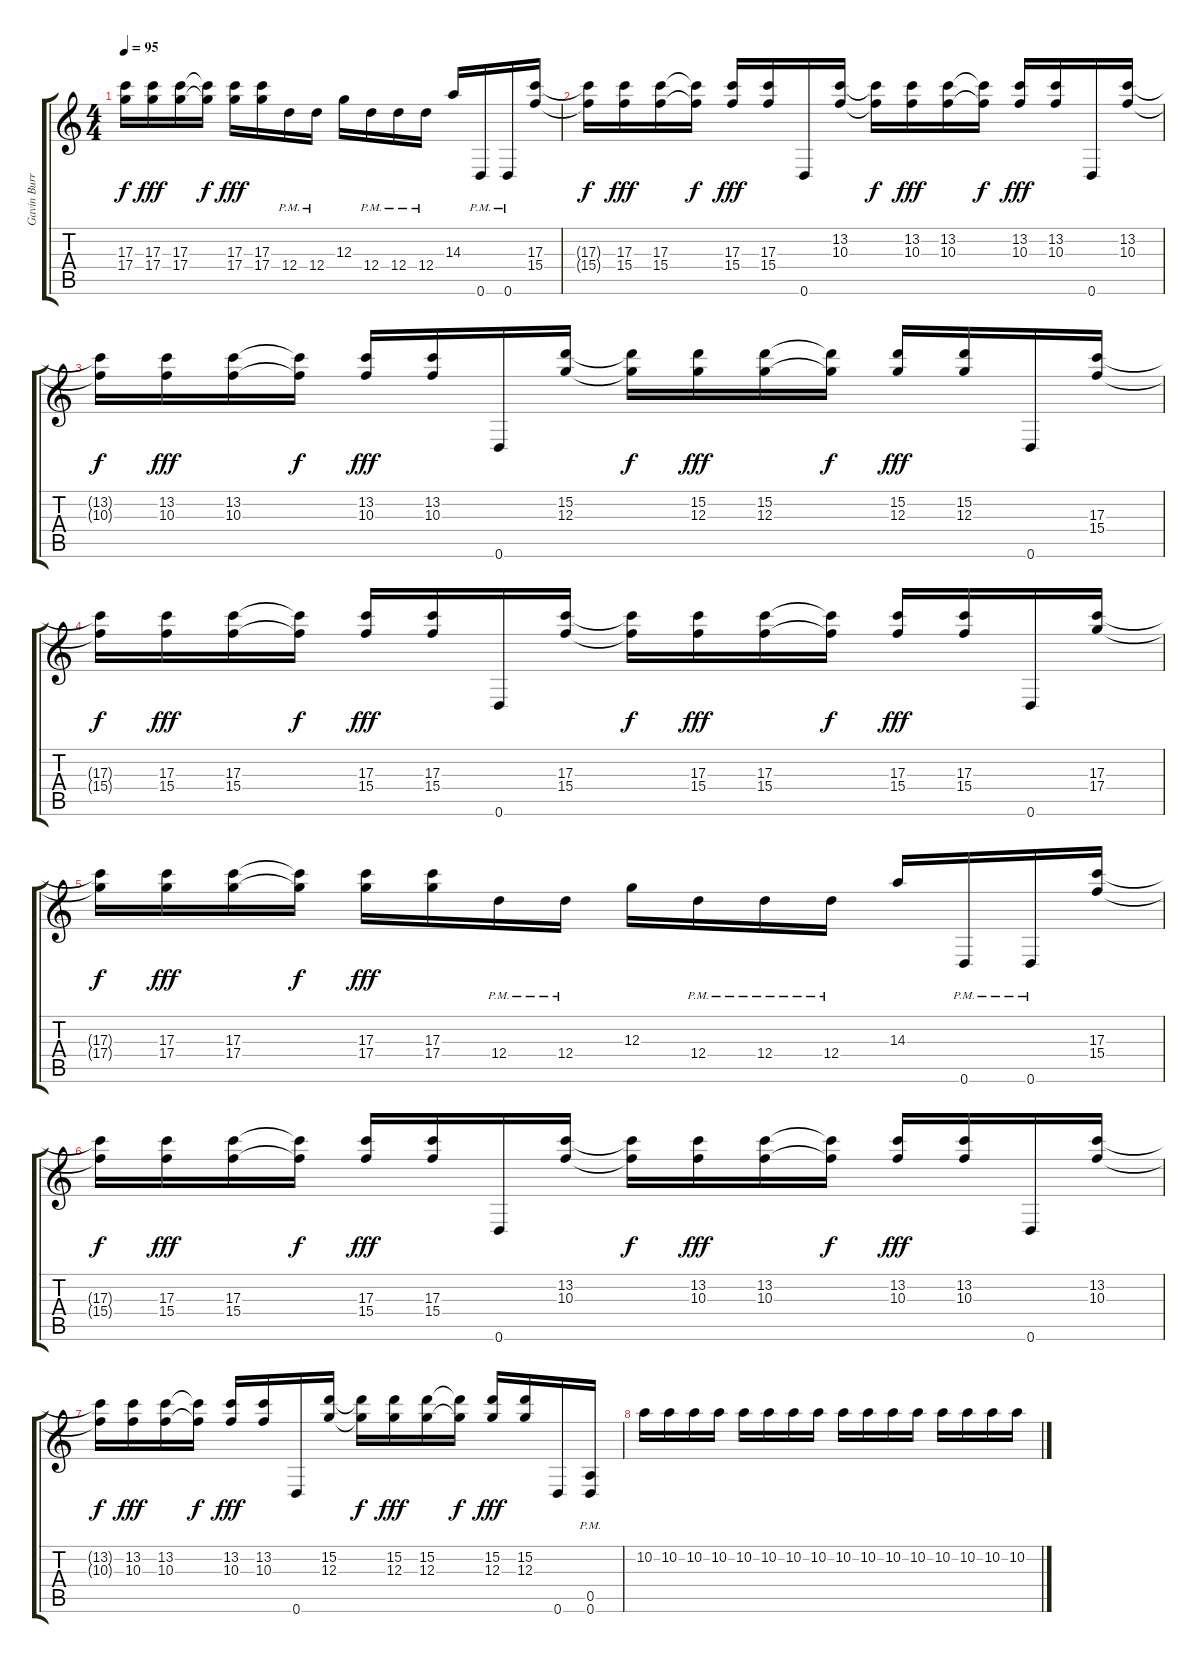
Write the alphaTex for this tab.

\track ("Gavin Burrough" "Gavin Burr") {instrument distortionguitar}
\staff {score tabs}
\tuning (E4 B3 G3 D3 A2 D2) {hide}
\ts (4 4)
\tempo 95
\clef g2
\ks c
(17.3{t} 17.4{t}).16{dy f} (17.3 17.4).16{dy fff} (17.3 17.4).16 (17.3{t} 17.4{t}).16{dy f} (17.3 17.4).16{dy fff} (17.3 17.4).16 12.4{pm}.16 12.4{pm}.16 12.3.16 12.4{pm}.16 12.4{pm}.16 12.4{pm}.16 14.3.16 0.6{pm}.16 0.6{pm}.16 (17.3 15.4).16 |
(17.3{t} 15.4{t}).16{dy f} (17.3 15.4).16{dy fff} (17.3 15.4).16 (17.3{t} 15.4{t}).16{dy f} (17.3 15.4).16{dy fff} (17.3 15.4).16 0.6.16 (13.2 10.3).16 (13.2{t} 10.3{t}).16{dy f} (13.2 10.3).16{dy fff} (13.2 10.3).16 (13.2{t} 10.3{t}).16{dy f} (13.2 10.3).16{dy fff} (13.2 10.3).16 0.6.16 (13.2 10.3).16 |
(13.2{t} 10.3{t}).16{dy f} (13.2 10.3).16{dy fff} (13.2 10.3).16 (13.2{t} 10.3{t}).16{dy f} (13.2 10.3).16{dy fff} (13.2 10.3).16 0.6.16 (15.2 12.3).16 (15.2{t} 12.3{t}).16{dy f} (15.2 12.3).16{dy fff} (15.2 12.3).16 (15.2{t} 12.3{t}).16{dy f} (15.2 12.3).16{dy fff} (15.2 12.3).16 0.6.16 (17.3 15.4).16 |
(17.3{t} 15.4{t}).16{dy f} (17.3 15.4).16{dy fff} (17.3 15.4).16 (17.3{t} 15.4{t}).16{dy f} (17.3 15.4).16{dy fff} (17.3 15.4).16 0.6.16 (17.3 15.4).16 (17.3{t} 15.4{t}).16{dy f} (17.3 15.4).16{dy fff} (17.3 15.4).16 (17.3{t} 15.4{t}).16{dy f} (17.3 15.4).16{dy fff} (17.3 15.4).16 0.6.16 (17.3 17.4).16 |
(17.3{t} 17.4{t}).16{dy f} (17.3 17.4).16{dy fff} (17.3 17.4).16 (17.3{t} 17.4{t}).16{dy f} (17.3 17.4).16{dy fff} (17.3 17.4).16 12.4{pm}.16 12.4{pm}.16 12.3.16 12.4{pm}.16 12.4{pm}.16 12.4{pm}.16 14.3.16 0.6{pm}.16 0.6{pm}.16 (17.3 15.4).16 |
(17.3{t} 15.4{t}).16{dy f} (17.3 15.4).16{dy fff} (17.3 15.4).16 (17.3{t} 15.4{t}).16{dy f} (17.3 15.4).16{dy fff} (17.3 15.4).16 0.6.16 (13.2 10.3).16 (13.2{t} 10.3{t}).16{dy f} (13.2 10.3).16{dy fff} (13.2 10.3).16 (13.2{t} 10.3{t}).16{dy f} (13.2 10.3).16{dy fff} (13.2 10.3).16 0.6.16 (13.2 10.3).16 |
(13.2{t} 10.3{t}).16{dy f} (13.2 10.3).16{dy fff} (13.2 10.3).16 (13.2{t} 10.3{t}).16{dy f} (13.2 10.3).16{dy fff} (13.2 10.3).16 0.6.16 (15.2 12.3).16 (15.2{t} 12.3{t}).16{dy f} (15.2 12.3).16{dy fff} (15.2 12.3).16 (15.2{t} 12.3{t}).16{dy f} (15.2 12.3).16{dy fff} (15.2 12.3).16 0.6.16 (0.5{pm} 0.6{pm}).16 |
10.2.16 10.2.16 10.2.16 10.2.16 10.2.16 10.2.16 10.2.16 10.2.16 10.2.16 10.2.16 10.2.16 10.2.16 10.2.16 10.2.16 10.2.16 10.2.16
